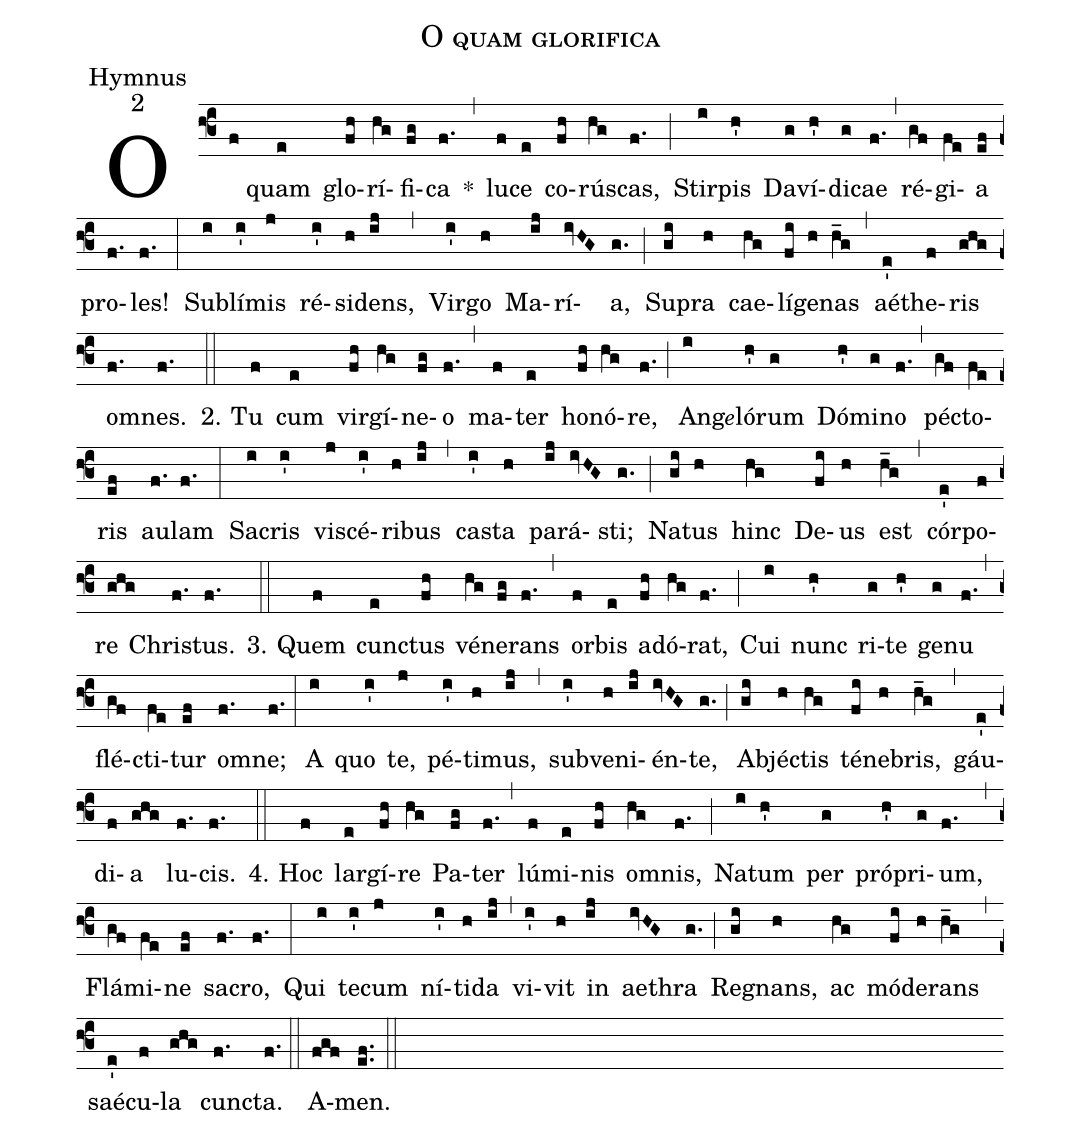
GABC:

name:O quam glorifica;
office-part:Hymnus;
mode:2;
%%
(f3) O(f) quam(e) glo(fh)rí(hg)fi(fg)ca(f.) *(,) lu(f)ce(e) co(fh)rú(hg)scas,(f.) (;)
Stir(i)pis(h') Da(g)ví(h')di(g)cae(f.) (,) ré(gf)gi(fe)a(ef) pro(f.)les!(f.) (:)
Su(i)blí(i')mis(j) ré(i')si(h)dens,(ij) (,) Vir(i')go(h) Ma(ij)rí(ivHG)a,(g.) (;)
Su(gi)pra(h) cae(hg)lí(fi)ge(h)nas(h_g) (,) aé(e')the(f)ris(ghg) o(f.)mnes.(f.) (::)

2. Tu(f) cum(e) vir(fh)gí(hg)ne(fg)o(f.) (,) ma(f)ter(e) ho(fh)nó(hg)re,(f.) (;)
Ang<e>e</e>(i)ló(h')rum(g) Dó(h')mi(g)no(f.) (,) pé(gf)cto(fe)ris(ef) au(f.)lam(f.) (:)
Sa(i)cris(i') vi(j)scé(i')ri(h)bus(ij) (,) ca(i')sta(h) pa(ij)rá(ivHG)sti;(g.) (;)
Na(gi)tus(h) hinc(hg) De(fi)us(h) est(h_g) (,) cór(e')po(f)re(ghg) Chri(f.)stus.(f.) (::)

3. Quem(f) cun(e)ctus(fh) vé(hg)ne(fg)rans(f.) (,) or(f)bis(e) ad(fh)ó(hg)rat,(f.) (;)
C{ui}(i) nunc(h') ri(g)te(h') ge(g)nu(f.) (,) flé(gf)cti(fe)tur(ef) o(f.)mne;(f.) (:)
A(i) quo(i') te,(j) pé(i')ti(h)mus,(ij) (,) sub(i')ve(h)ni(ij)én(ivHG)te,(g.) (;)
Ab(gi)jé(h)ctis(hg) té(fi)ne(h)bris,(h_g) (,) gáu(e')di(f)a(ghg) lu(f.)cis.(f.) (::)

4. Hoc(f) lar(e)gí(fh)re(hg) Pa(fg)ter(f.) (,) lú(f)mi(e)nis(fh) o(hg)mnis,(f.) (;)
Na(i)tum(h') per(g) pró(h')pri(g)um,(f.) (,) Flá(gf)mi(fe)ne(ef) sa(f.)cro,(f.) (:)
Qui(i) te(i')cum(j) ní(i')ti(h)da(ij) (,) vi(i')vit(h) in(ij) ae(ivHG)thra(g.) (;)
Re(gi)gnans,(h) ac(hg) mó(fi)de(h)rans(h_g) (,) saé(e')cu(f)la(ghg) cun(f.)cta.(f.) (::)

A(fgf)men.(ef..) (::)
